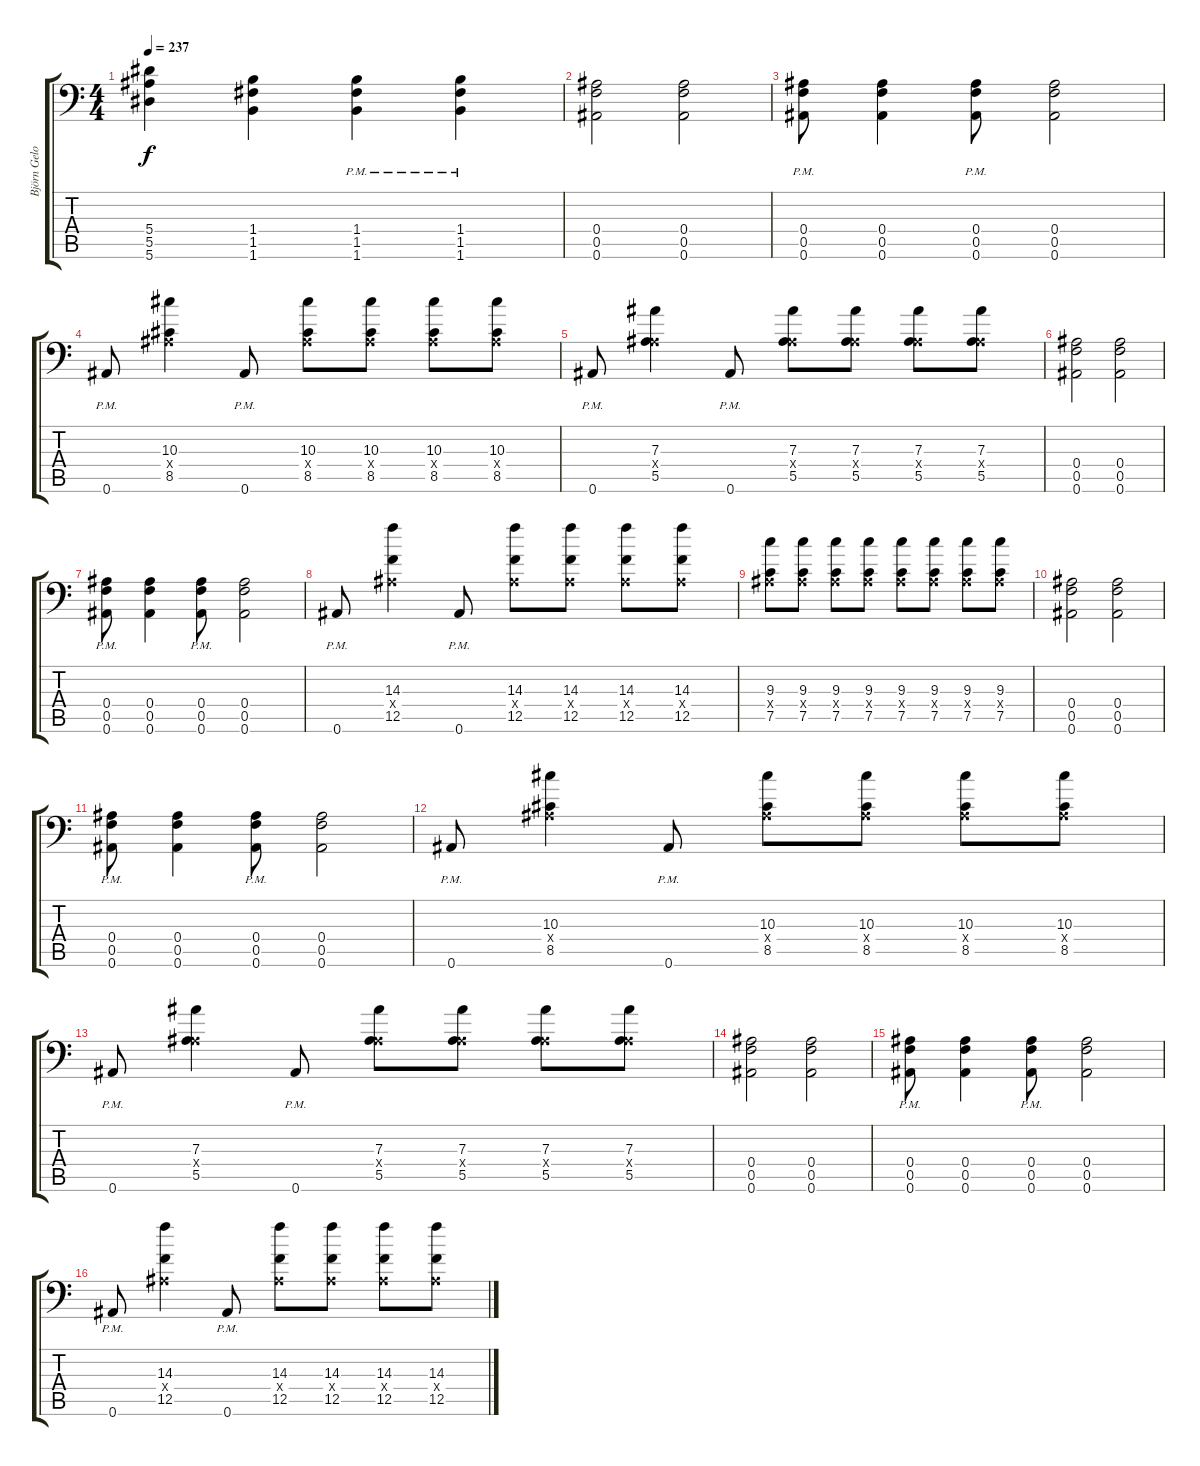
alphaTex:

\track ("Björn Gelotte" "Björn Gelo") {instrument distortionguitar}
\staff {score tabs}
\tuning (C4 G3 Eb3 Bb2 F2 Bb1) {hide}
\ts (4 4)
\tempo 237
\clef f4
\ks c
(5.4 5.5 5.6).4{dy f} (1.4 1.5 1.6).4 (1.4{pm} 1.5{pm} 1.6{pm}).4 (1.4{pm} 1.5{pm} 1.6{pm}).4 |
(0.4 0.5 0.6).2 (0.4 0.5 0.6).2 |
(0.4{pm} 0.5{pm} 0.6{pm}).8 (0.4 0.5 0.6).4 (0.4{pm} 0.5{pm} 0.6{pm}).8 (0.4 0.5 0.6).2 |
0.6{pm}.8 (10.3 0.4{x} 8.5).4 0.6{pm}.8 (10.3 0.4{x} 8.5).8 (10.3 0.4{x} 8.5).8 (10.3 0.4{x} 8.5).8 (10.3 0.4{x} 8.5).8 |
0.6{pm}.8 (7.3 0.4{x} 5.5).4 0.6{pm}.8 (7.3 0.4{x} 5.5).8 (7.3 0.4{x} 5.5).8 (7.3 0.4{x} 5.5).8 (7.3 0.4{x} 5.5).8 |
(0.4 0.5 0.6).2 (0.4 0.5 0.6).2 |
(0.4{pm} 0.5{pm} 0.6{pm}).8 (0.4 0.5 0.6).4 (0.4{pm} 0.5{pm} 0.6{pm}).8 (0.4 0.5 0.6).2 |
0.6{pm}.8 (14.3 0.4{x} 12.5).4 0.6{pm}.8 (14.3 0.4{x} 12.5).8 (14.3 0.4{x} 12.5).8 (14.3 0.4{x} 12.5).8 (14.3 0.4{x} 12.5).8 |
(9.3 0.4{x} 7.5).8 (9.3 0.4{x} 7.5).8 (9.3 0.4{x} 7.5).8 (9.3 0.4{x} 7.5).8 (9.3 0.4{x} 7.5).8 (9.3 0.4{x} 7.5).8 (9.3 0.4{x} 7.5).8 (9.3 0.4{x} 7.5).8 |
(0.4 0.5 0.6).2 (0.4 0.5 0.6).2 |
(0.4{pm} 0.5{pm} 0.6{pm}).8 (0.4 0.5 0.6).4 (0.4{pm} 0.5{pm} 0.6{pm}).8 (0.4 0.5 0.6).2 |
0.6{pm}.8 (10.3 0.4{x} 8.5).4 0.6{pm}.8 (10.3 0.4{x} 8.5).8 (10.3 0.4{x} 8.5).8 (10.3 0.4{x} 8.5).8 (10.3 0.4{x} 8.5).8 |
0.6{pm}.8 (7.3 0.4{x} 5.5).4 0.6{pm}.8 (7.3 0.4{x} 5.5).8 (7.3 0.4{x} 5.5).8 (7.3 0.4{x} 5.5).8 (7.3 0.4{x} 5.5).8 |
(0.4 0.5 0.6).2 (0.4 0.5 0.6).2 |
(0.4{pm} 0.5{pm} 0.6{pm}).8 (0.4 0.5 0.6).4 (0.4{pm} 0.5{pm} 0.6{pm}).8 (0.4 0.5 0.6).2 |
0.6{pm}.8 (14.3 0.4{x} 12.5).4 0.6{pm}.8 (14.3 0.4{x} 12.5).8 (14.3 0.4{x} 12.5).8 (14.3 0.4{x} 12.5).8 (14.3 0.4{x} 12.5).8
